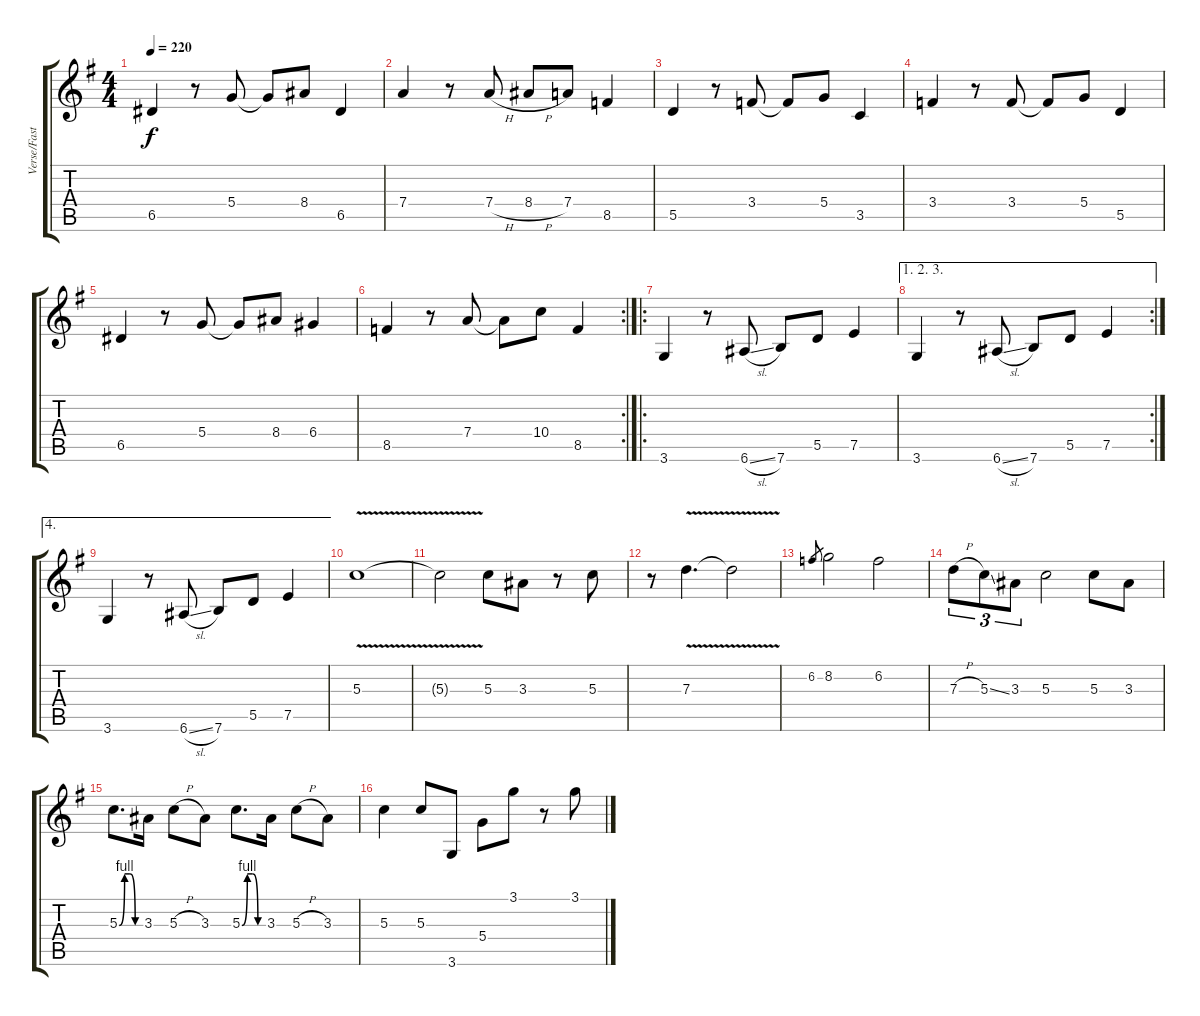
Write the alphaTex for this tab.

\track ("Verse/Fast Part/Outro" "Verse/Fast") {instrument distortionguitar}
\staff {score tabs}
\tuning (E4 B3 G3 D3 A2 E2) {hide}
\ts (4 4)
\tempo 220
\clef g2
\ks g
6.5.4{dy f} r.8 5.4.8 5.4{t}.8 8.4.8 6.5.4 |
7.4.4 r.8 7.4{h}.8 8.4{h}.8 7.4.8 8.5.4 |
5.5.4 r.8 3.4.8 3.4{t}.8 5.4.8 3.5.4 |
3.4.4 r.8 3.4.8 3.4{t}.8 5.4.8 5.5.4 |
6.5.4 r.8 5.4.8 5.4{t}.8 8.4.8 6.4.4 |
\rc 2
8.5.4 r.8 7.4.8 7.4{t}.8 10.4.8 8.5.4 |
\ro
3.6.4 r.8 6.6{sl}.8 7.6.8 5.5.8 7.5.4 |
\ae (1 2 3)
\rc 2
3.6.4 r.8 6.6{sl}.8 7.6.8 5.5.8 7.5.4 |
\ae 4
3.6.4 r.8 6.6{sl}.8 7.6.8 5.5.8 7.5.4 |
5.3{v}.1 |
5.3{t}.2 5.3.8 3.3.8 r.8 5.3.8 |
r.8 7.3{v}.4{d} 7.3{t}.2 |
6.2.8{gr} 8.2.2 6.2.2 |
7.3{h}.8{tu (3 2)} 5.3{ss}.8{tu (3 2)} 3.3.8{tu (3 2)} 5.3.2 5.3.8 3.3.8 |
5.3{be (custom 0 0 15 4 30 4 45 0 60 0)}.8{d} 3.3.16 5.3{h}.8 3.3.8 5.3{be (custom 0 0 15 4 30 4 45 0 60 0)}.8{d} 3.3.16 5.3{h}.8 3.3.8 |
5.3.4 5.3.8 3.6.8 5.4.8 3.1.8 r.8 3.1.8
